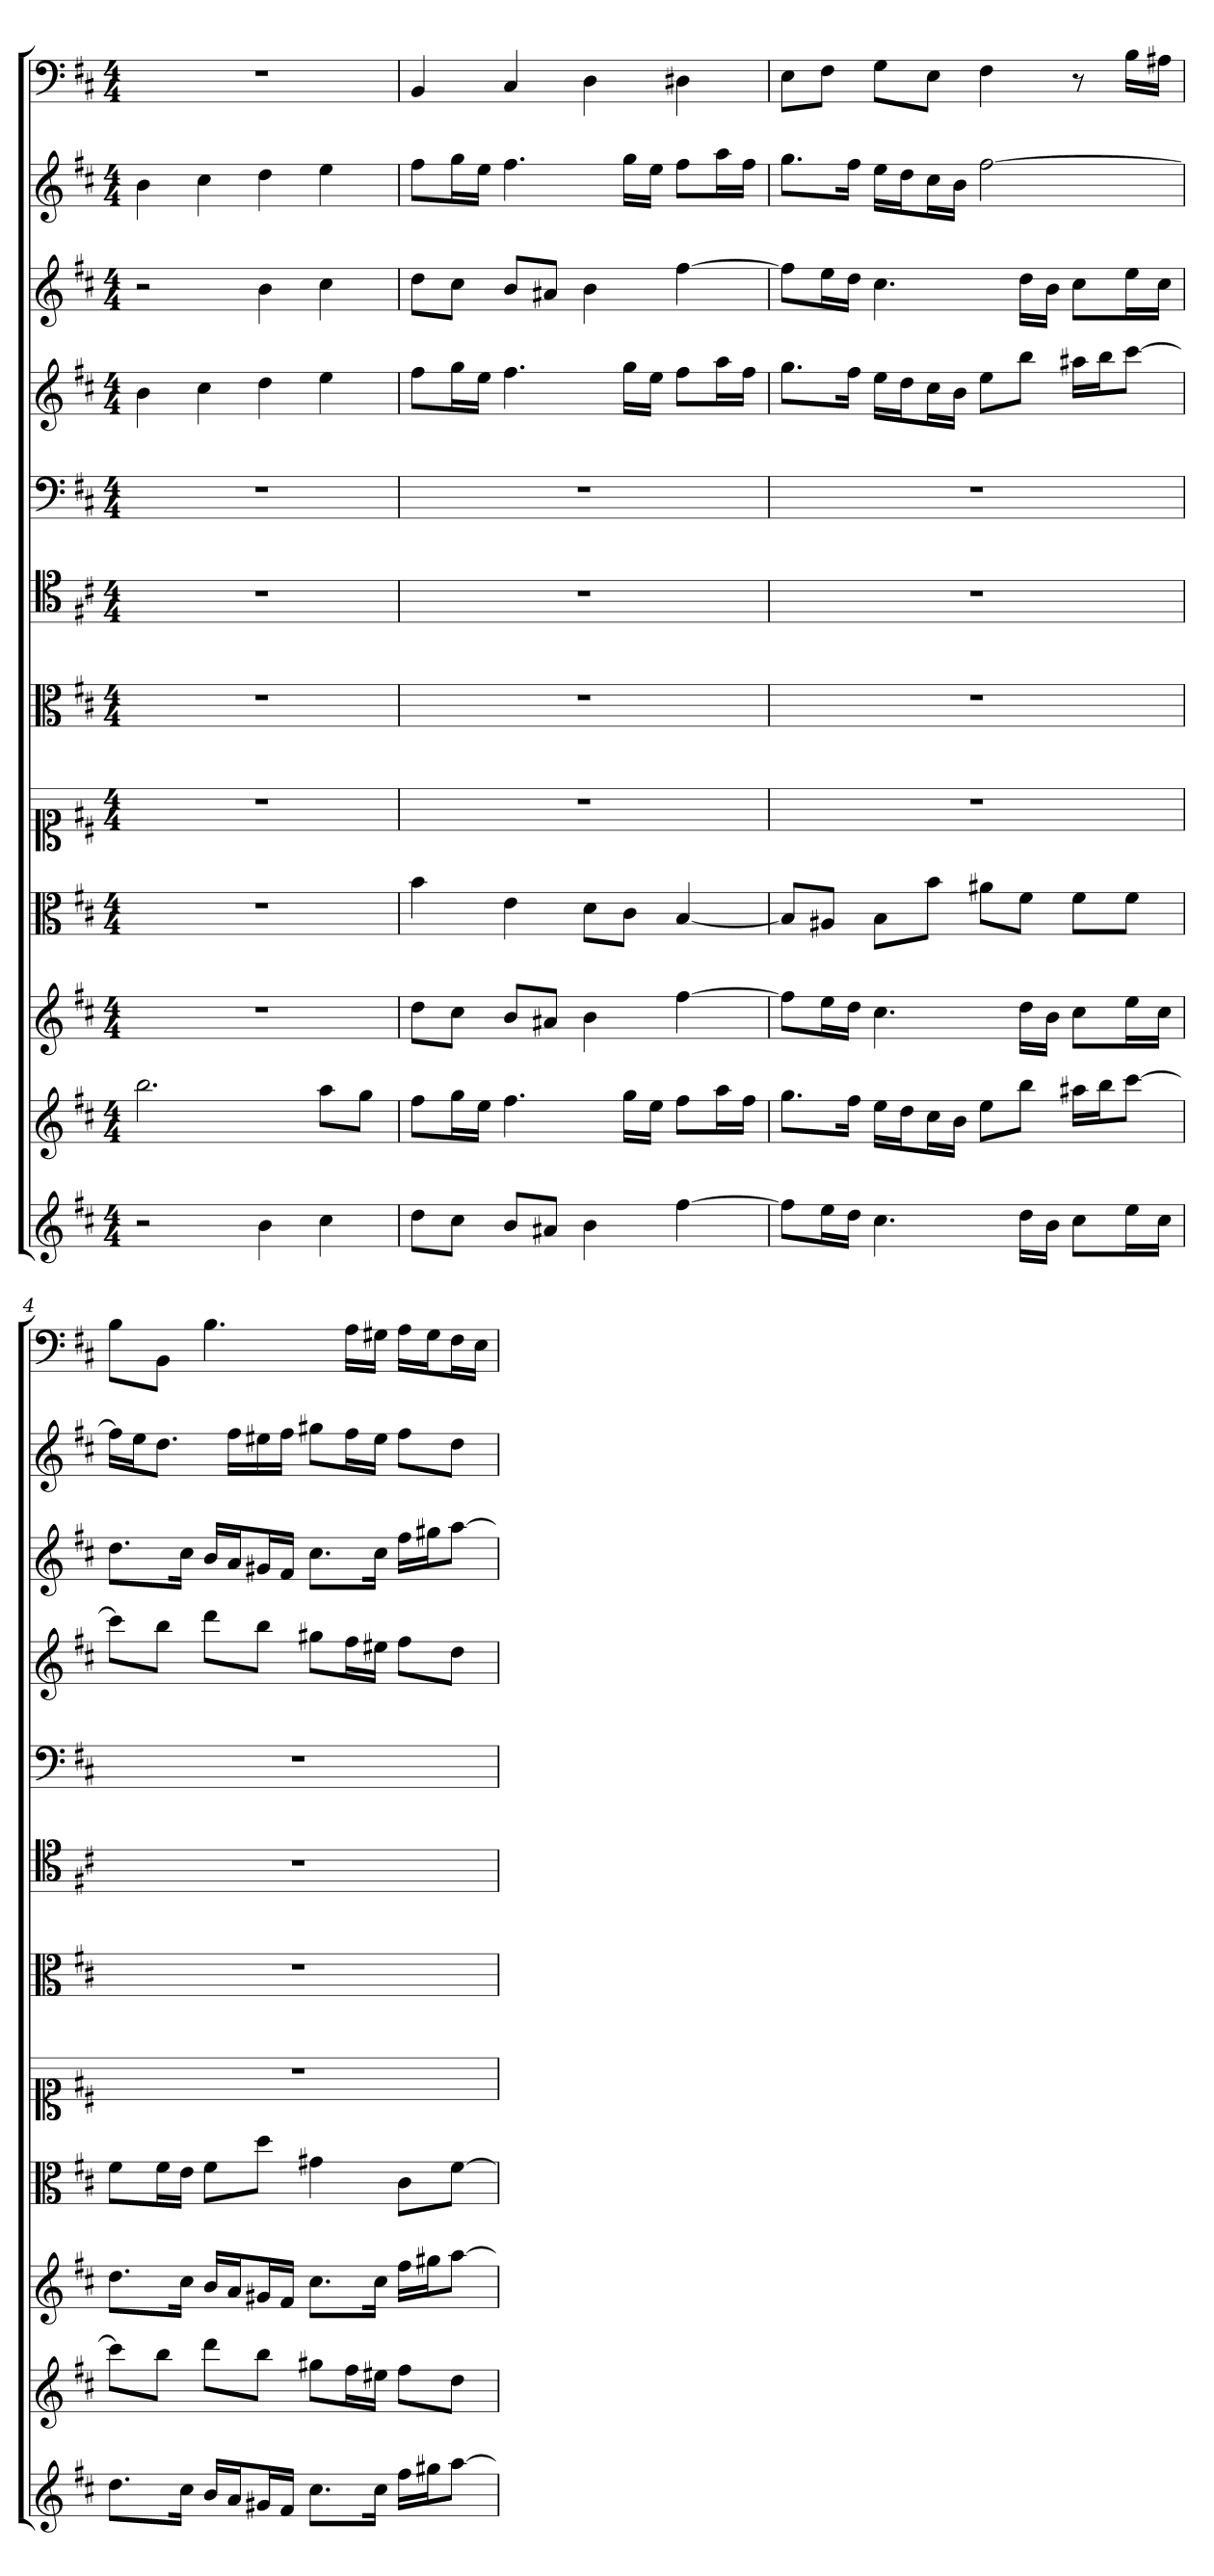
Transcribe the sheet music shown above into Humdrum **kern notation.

**kern	**kern	**kern	**kern	**kern	**kern	**kern	**kern	**kern	**kern	**kern	**kern
*part12	*part11	*part10	*part9	*part8	*part7	*part6	*part5	*part4	*part3	*part2	*part1
*staff12	*staff11	*staff10	*staff9	*staff8	*staff7	*staff6	*staff5	*staff4	*staff3	*staff2	*staff1
*	*	*	*clefC3	*clefC1	*clefC3	*clefC4	*clefF4	*	*	*	*clefF4
*k[f#c#]	*k[f#c#]	*k[f#c#]	*k[f#c#]	*k[f#c#]	*k[f#c#]	*k[f#c#]	*k[f#c#]	*k[f#c#]	*k[f#c#]	*k[f#c#]	*k[f#c#]
*b:	*b:	*b:	*b:	*b:	*b:	*b:	*b:	*b:	*b:	*b:	*b:
*M4/4	*M4/4	*M4/4	*M4/4	*M4/4	*M4/4	*M4/4	*M4/4	*M4/4	*M4/4	*M4/4	*M4/4
=1	=1	=1	=1	=1	=1	=1	=1	=1	=1	=1	=1
2r	2.bb	1r	1r	1r	1r	1r	1r	4b	2r	4b	1r
.	.	.	.	.	.	.	.	4cc#	.	4cc#	.
4b	.	.	.	.	.	.	.	4dd	4b	4dd	.
4cc#	8aaL	.	.	.	.	.	.	4ee	4cc#	4ee	.
.	8ggJ	.	.	.	.	.	.	.	.	.	.
=2	=2	=2	=2	=2	=2	=2	=2	=2	=2	=2	=2
8ddL	8ff#L	8ddL	4b	1r	1r	1r	1r	8ff#L	8ddL	8ff#L	4BB
8cc#J	16ggL	8cc#J	.	.	.	.	.	16ggL	8cc#J	16ggL	.
.	16eeJJ	.	.	.	.	.	.	16eeJJ	.	16eeJJ	.
8bL	4.ff#	8bL	4e	.	.	.	.	4.ff#	8bL	4.ff#	4C#
8a#XJ	.	8a#XJ	.	.	.	.	.	.	8a#XJ	.	.
4b	.	4b	8d\L	.	.	.	.	.	4b	.	4D
.	16ggLL	.	8c#\J	.	.	.	.	16ggLL	.	16ggLL	.
.	16eeJJ	.	.	.	.	.	.	16eeJJ	.	16eeJJ	.
[4ff#	8ff#L	[4ff#	[4B	.	.	.	.	8ff#L	[4ff#	8ff#L	4D#X
.	16aaL	.	.	.	.	.	.	16aaL	.	16aaL	.
.	16ff#JJ	.	.	.	.	.	.	16ff#JJ	.	16ff#JJ	.
=3	=3	=3	=3	=3	=3	=3	=3	=3	=3	=3	=3
8ff#L]	8.ggL	8ff#L]	8B/L]	1r	1r	1r	1r	8.ggL	8ff#L]	8.ggL	8E\L
16eeL	.	16eeL	8A#X/J	.	.	.	.	.	16eeL	.	8F#\J
16ddJJ	16ff#Jk	16ddJJ	.	.	.	.	.	16ff#Jk	16ddJJ	16ff#Jk	.
4.cc#	16eeLL	4.cc#	8B\L	.	.	.	.	16eeLL	4.cc#	16eeLL	8G\L
.	16ddJ	.	.	.	.	.	.	16ddJ	.	16ddJ	.
.	16cc#L	.	8b\J	.	.	.	.	16cc#L	.	16cc#L	8E\J
.	16bJJ	.	.	.	.	.	.	16bJJ	.	16bJJ	.
.	8eeL	.	8a#X\L	.	.	.	.	8eeL	.	[2ff#	4F#
16ddLL	8bbJ	16ddLL	8f#\J	.	.	.	.	8bbJ	16ddLL	.	.
16bJJ	.	16bJJ	.	.	.	.	.	.	16bJJ	.	.
8cc#L	16aa#XLL	8cc#L	8f#\L	.	.	.	.	16aa#XLL	8cc#L	.	8r
.	16bbJ	.	.	.	.	.	.	16bbJ	.	.	.
16eeL	[8ccc#J	16eeL	8f#\J	.	.	.	.	[8ccc#J	16eeL	.	16B\LL
16cc#JJ	.	16cc#JJ	.	.	.	.	.	.	16cc#JJ	.	16A#X\JJ
=4	=4	=4	=4	=4	=4	=4	=4	=4	=4	=4	=4
8.ddL	8ccc#L]	8.ddL	8f#\L	1r	1r	1r	1r	8ccc#L]	8.ddL	16ff#LL]	8B\L
.	.	.	.	.	.	.	.	.	.	16eeJ	.
.	8bbJ	.	16f#\L	.	.	.	.	8bbJ	.	8.ddJ	8BB\J
16cc#Jk	.	16cc#Jk	16e\JJ	.	.	.	.	.	16cc#Jk	.	.
16bLL	8dddL	16bLL	8f#\L	.	.	.	.	8dddL	16bLL	.	4.B
16aJ	.	16aJ	.	.	.	.	.	.	16aJ	16ff#LL	.
16g#XL	8bbJ	16g#XL	8dd\J	.	.	.	.	8bbJ	16g#XL	16ee#X	.
16f#JJ	.	16f#JJ	.	.	.	.	.	.	16f#JJ	16ff#JJ	.
8.cc#L	8gg#XL	8.cc#L	4g#X	.	.	.	.	8gg#XL	8.cc#L	8gg#XL	.
.	16ff#L	.	.	.	.	.	.	16ff#L	.	16ff#L	16A\LL
16cc#Jk	16ee#XJJ	16cc#Jk	.	.	.	.	.	16ee#XJJ	16cc#Jk	16ee#JJ	16G#X\JJ
16ff#LL	8ff#L	16ff#LL	8c#\L	.	.	.	.	8ff#L	16ff#LL	8ff#L	16A\LL
16gg#XJ	.	16gg#XJ	.	.	.	.	.	.	16gg#XJ	.	16G#\J
[8aaJ	8ddJ	[8aaJ	[8f#\J	.	.	.	.	8ddJ	[8aaJ	8ddJ	16F#\L
.	.	.	.	.	.	.	.	.	.	.	16E\JJ
=	=	=	=	=	=	=	=	=	=	=	=
*-	*-	*-	*-	*-	*-	*-	*-	*-	*-	*-	*-
